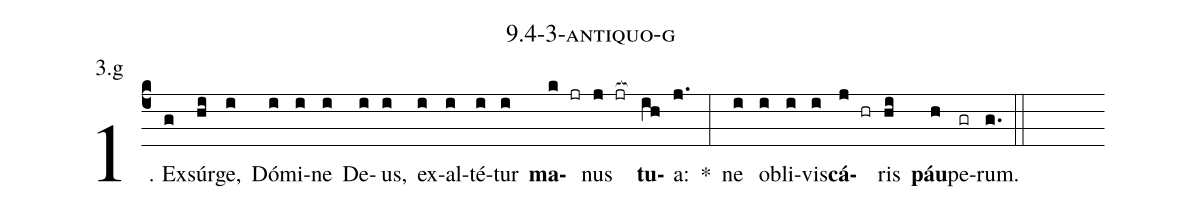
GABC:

name: 9.4-3-antiquo-g;
annotation: 3.g;
%%
(c4)1. Ex(g)súr(hi)ge,(i) Dó(i)mi(i)ne(i) De(i)us,(i) ex(i)al(i)té(i)tur(i) <b>ma</b>(k jr)nus(j jr[ocb:1{]) <b>tu</b>(ih[ocb:0}])a:(j.) *(:) ne(i) ob(i)li(i)vis(i)<b>cá</b>(j hr)ris(hi) <b>páu</b>(h)pe(gr)rum.(g.) (::)


%E(i) u(i) o(j) u(hi) a(h) e.(g.) (::)
